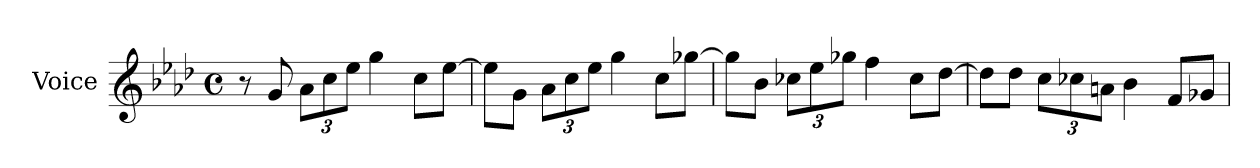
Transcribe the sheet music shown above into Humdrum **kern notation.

**kern
*part1
*staff1
*I"Voice
*I'Voice
*clefG2
*k[b-e-a-d-]
*M4/4
*met(c)
=1
8r
8g/
12a-\L
12cc\
12ee-\J
4gg\
8cc\L
[>8ee-\J
=2
8ee-\L]
8g\J
12a-\L
12cc\
12ee-\J
4gg\
8cc\L
[>8gg-X\J
=3
8gg-\L]
8b-\J
12cc-X\L
12ee-\
12gg-X\J
4ff\
8cc-\L
[>8dd-\J
=4
8dd-\L]
8dd-\J
12cc\L
12cc-X\
12an\J
4b-\
8f/L
8g-X/J
=
*-
